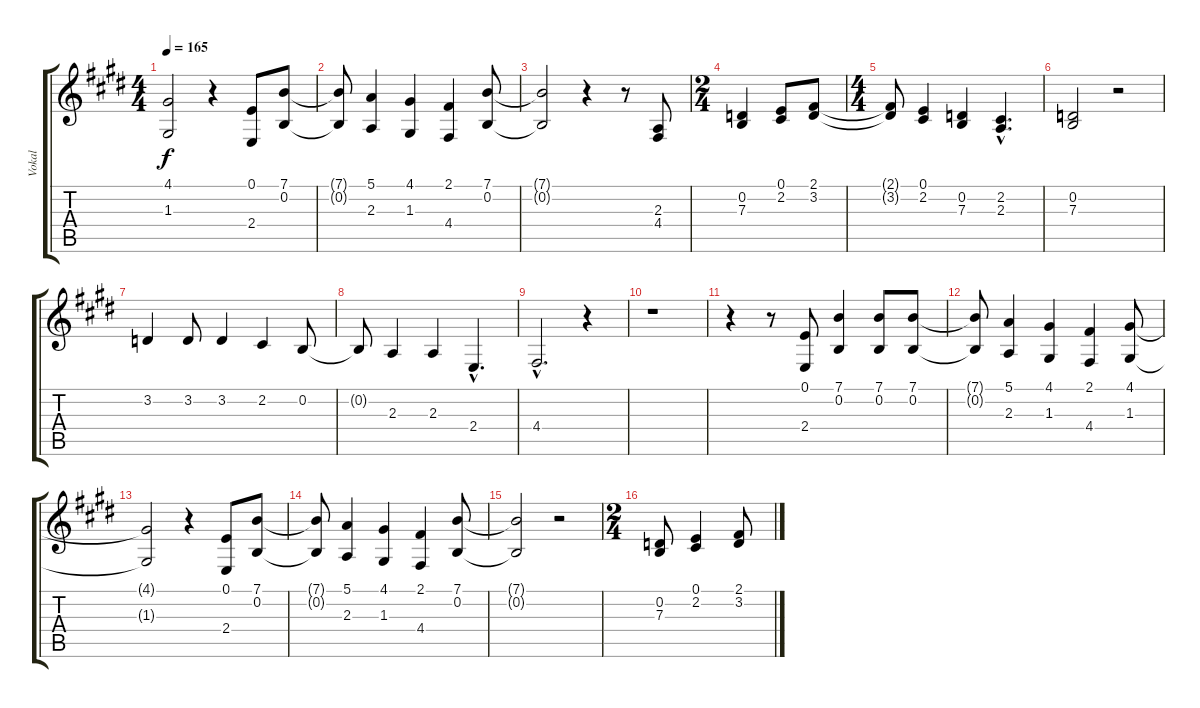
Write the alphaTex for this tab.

\track ("Vokal" "Vokal") {instrument viola}
\staff {score tabs}
\tuning (E4 B3 G3 D3 A2 E2) {hide}
\ts (4 4)
\tempo 165
\clef g2
\ks e
(4.1{t} 1.3{t}).2{dy f} r.4 (0.1 2.4).8 (7.1 0.2).8 |
(7.1{t} 0.2{t}).8 (5.1 2.3).4 (4.1 1.3).4 (2.1 4.4).4 (7.1 0.2).8 |
(7.1{t} 0.2{t}).2 r.4 r.8 (2.3 4.4).8 |
\ts (2 4)
(0.2 7.3).4 (0.1 2.2).8 (2.1 3.2).8 |
\ts (4 4)
(2.1{t} 3.2{t}).8 (0.1 2.2).4 (0.2 7.3).4 (2.2{hac} 2.3{hac}).4{d} |
(0.2 7.3).2 r.2 |
3.2.4 3.2.8 3.2.4 2.2.4 0.2.8 |
0.2{t}.8 2.3.4 2.3.4 2.4{hac}.4{d} |
4.4{hac}.2{d} r.4 |
r.1 |
r.4 r.8 (0.1 2.4).8 (7.1 0.2).4 (7.1 0.2).8 (7.1 0.2).8 |
(7.1{t} 0.2{t}).8 (5.1 2.3).4 (4.1 1.3).4 (2.1 4.4).4 (4.1 1.3).8 |
(4.1{t} 1.3{t}).2 r.4 (0.1 2.4).8 (7.1 0.2).8 |
(7.1{t} 0.2{t}).8 (5.1 2.3).4 (4.1 1.3).4 (2.1 4.4).4 (7.1 0.2).8 |
(7.1{t} 0.2{t}).2 r.2 |
\ts (2 4)
(0.2 7.3).8 (0.1 2.2).4 (2.1 3.2).8
